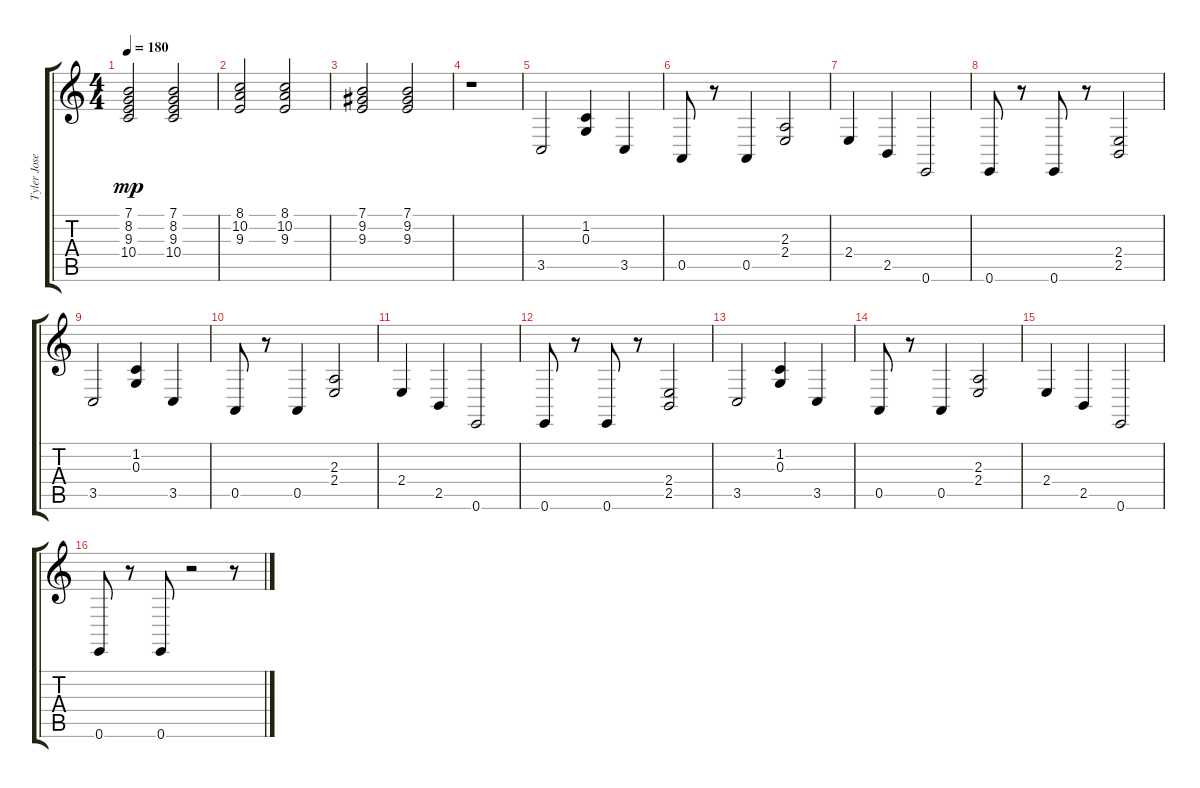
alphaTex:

\track ("Tyler Joseph (piano)" "Tyler Jose") {instrument acousticgrandpiano}
\staff {score tabs}
\tuning (E4 B3 G3 D3 A2 E2) {hide}
\ts (4 4)
\tempo 180
\clef g2
\ks c
(7.1 8.2 9.3 10.4).2{dy mp} (7.1 8.2 9.3 10.4).2 |
(8.1 10.2 9.3).2 (8.1 10.2 9.3).2 |
(7.1 9.2 9.3).2 (7.1 9.2 9.3).2 |
r.1 |
3.5.2 (1.2 0.3).4 3.5.4 |
0.5.8 r.8 0.5.4 (2.3 2.4).2 |
2.4.4 2.5.4 0.6.2 |
0.6.8 r.8 0.6.8 r.8 (2.4 2.5).2 |
3.5.2 (1.2 0.3).4 3.5.4 |
0.5.8 r.8 0.5.4 (2.3 2.4).2 |
2.4.4 2.5.4 0.6.2 |
0.6.8 r.8 0.6.8 r.8 (2.4 2.5).2 |
3.5.2 (1.2 0.3).4 3.5.4 |
0.5.8 r.8 0.5.4 (2.3 2.4).2 |
2.4.4 2.5.4 0.6.2 |
0.6.8 r.8 0.6.8 r.2 r.8
